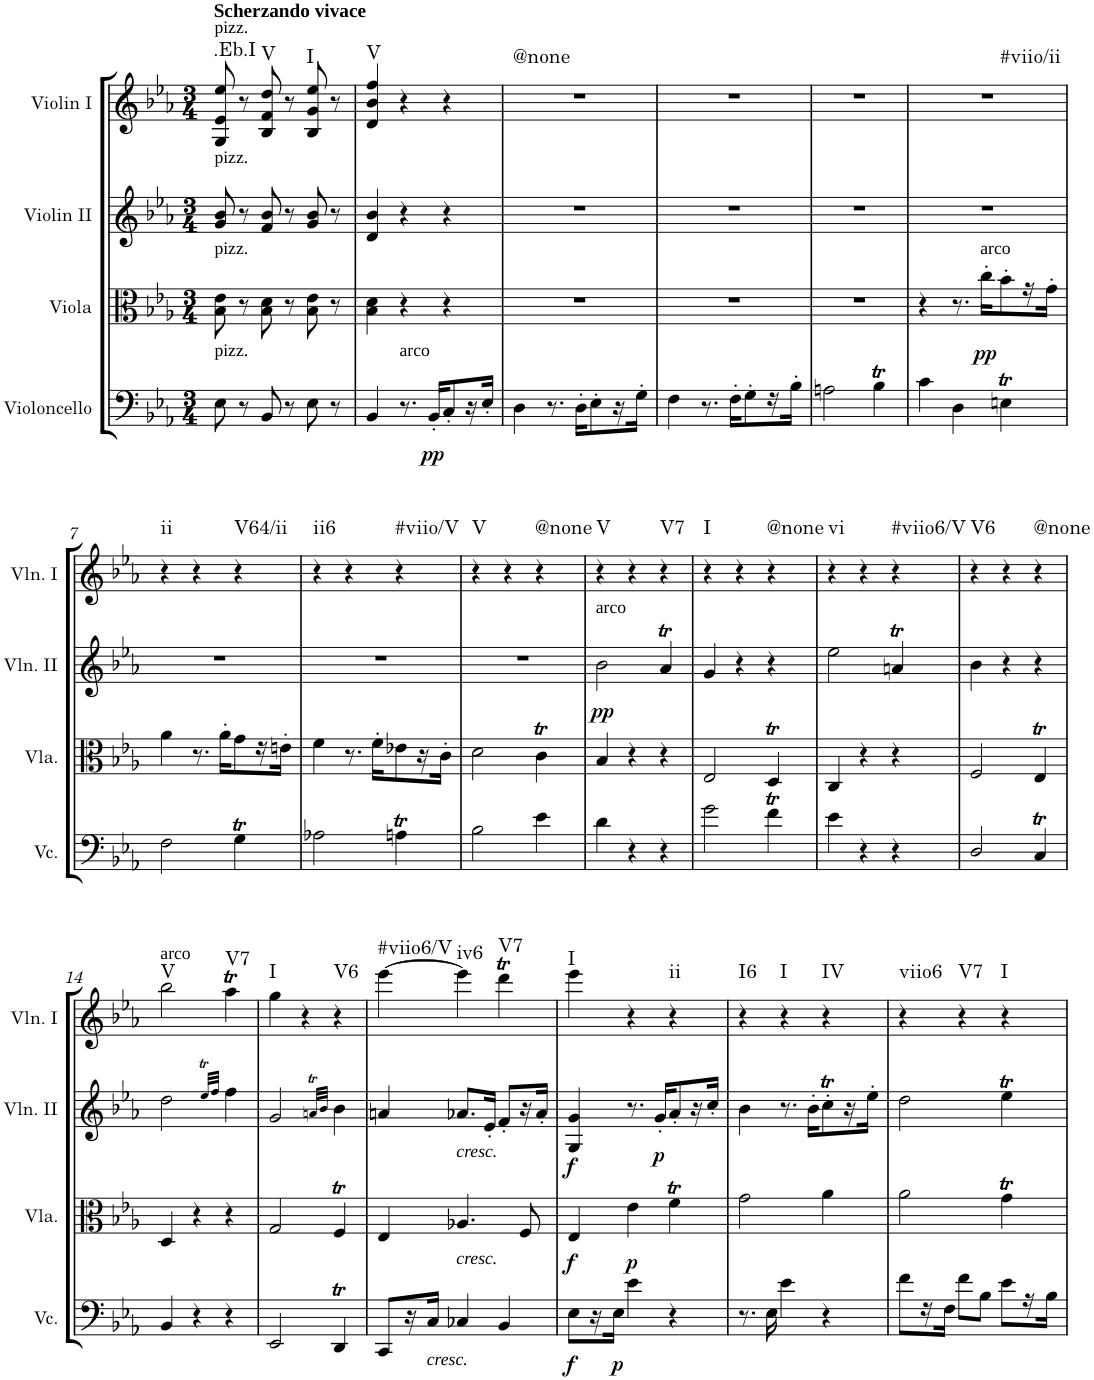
**kern	**dynam	**kern	**dynam	**kern	**dynam	**kern	**harte
*part4	*part4	*part3	*part3	*part2	*part2	*part1	*part1
*staff4	*staff4	*staff3	*staff3	*staff2	*staff2	*staff1	*
*I"Violoncello	*	*I"Viola	*	*I"Violin II	*	*I"Violin I	*
*I'Vc.	*	*I'Vla.	*	*I'Vln. II	*	*I'Vln. I	*
*clefF4	*	*clefC3	*	*clefG2	*	*clefG2	*
*k[b-e-a-]	*	*k[b-e-a-]	*	*k[b-e-a-]	*	*k[b-e-a-]	*
*E-:	*	*E-:	*	*E-:	*	*E-:	*
*M3/4	*	*M3/4	*	*M3/4	*	*M3/4	*
=1	=1	=1	=1	=1	=1	=1	=1
!	!	!	!	!	!	!LO:TX:a:t=pizz.	!
!	!	!	!	!	!	!LO:TX:a:B:t=Scherzando vivace	!
!	!	!	!	!LO:TX:a:t=pizz.	!	!	!
!	!	!LO:TX:a:t=pizz.	!	!	!	!	!
!LO:TX:a:t=pizz.	!	!	!	!	!	!	!LO:H:kt=.Eb.I
8E-\	.	8B-\ 8e-\	.	8g/ 8b-/	.	8G/ 8e-/ 8ee-/	N
8r	.	8r	.	8r	.	8r	.
!	!	!	!	!	!	!	!LO:H:kt=V
8BB-/	.	8B-\ 8d\	.	8f/ 8b-/	.	8B-/ 8f/ 8dd/	N
8r	.	8r	.	8r	.	8r	.
!	!	!	!	!	!	!	!LO:H:kt=I
8E-\	.	8B-\ 8e-\	.	8g/ 8b-/	.	8B-/ 8g/ 8ee-/	N
8r	.	8r	.	8r	.	8r	.
=2	=2	=2	=2	=2	=2	=2	=2
!	!	!	!	!	!	!	!LO:H:kt=V
4BB-/	.	4B-\ 4d\	.	4d/ 4b-/	.	4d/ 4b-/ 4ff/	N
!LO:TX:a:t=arco	!	!	!	!	!	!	!
8.r	.	4r	.	4r	.	4r	.
!	!LO:DY:b	!	!	!	!	!	!
16BB-'/KL	pp	.	.	.	.	.	.
8C'/	.	4r	.	4r	.	4r	.
16r	.	.	.	.	.	.	.
16E-'/JJ	.	.	.	.	.	.	.
=3	=3	=3	=3	=3	=3	=3	=3
!	!	!	!	!	!	!	!LO:H:kt=@none
4D\	.	2.r	.	2.r	.	2.r	N
8.r	.	.	.	.	.	.	.
16D'\KL	.	.	.	.	.	.	.
8E-'\	.	.	.	.	.	.	.
16r	.	.	.	.	.	.	.
16G'\JJ	.	.	.	.	.	.	.
=4	=4	=4	=4	=4	=4	=4	=4
4F\	.	2.r	.	2.r	.	2.r	.
8.r	.	.	.	.	.	.	.
16F'\KL	.	.	.	.	.	.	.
8G'\	.	.	.	.	.	.	.
16r	.	.	.	.	.	.	.
16B-'\JJ	.	.	.	.	.	.	.
=5	=5	=5	=5	=5	=5	=5	=5
2An\	.	2.r	.	2.r	.	2.r	.
4B-T\	.	.	.	.	.	.	.
=6	=6	=6	=6	=6	=6	=6	=6
!	!	!	!	!	!	!	!LO:H:kt=#viio/ii
4c\	.	4r	.	2.r	.	2.r	N
4D\	.	8.r	.	.	.	.	.
!	!	!LO:TX:a:t=arco	!	!	!	!	!
!	!	!	!LO:DY:b	!	!	!	!
.	.	16cc'\KL	pp	.	.	.	.
4Ent\	.	8b-'\	.	.	.	.	.
.	.	16r	.	.	.	.	.
.	.	16g'\JJ	.	.	.	.	.
!!LO:LB:g=z
=7	=7	=7	=7	=7	=7	=7	=7
!	!	!	!	!	!	!	!LO:H:kt=ii
2F\	.	4a-\	.	2.r	.	4r	N
.	.	8.r	.	.	.	4r	.
.	.	16a-'\KL	.	.	.	.	.
!	!	!	!	!	!	!	!LO:H:kt=V64/ii
4Gt\	.	8g\	.	.	.	4r	N
.	.	16r	.	.	.	.	.
.	.	16en'\JJ	.	.	.	.	.
=8	=8	=8	=8	=8	=8	=8	=8
!	!	!	!	!	!	!	!LO:H:kt=ii6
2A-X\	.	4f\	.	2.r	.	4r	N
.	.	8.r	.	.	.	4r	.
.	.	16f'\KL	.	.	.	.	.
!	!	!	!	!	!	!	!LO:H:kt=#viio/V
4Ant\	.	8e-X\	.	.	.	4r	N
.	.	16r	.	.	.	.	.
.	.	16c'\JJ	.	.	.	.	.
=9	=9	=9	=9	=9	=9	=9	=9
!	!	!	!	!	!	!	!LO:H:kt=V
2B-\	.	2d\	.	2.r	.	4r	N
.	.	.	.	.	.	4r	.
!	!	!	!	!	!	!	!LO:H:kt=@none
4e-\	.	4cT\	.	.	.	4r	N
=10	=10	=10	=10	=10	=10	=10	=10
!	!	!	!	!LO:TX:a:t=arco	!	!	!
!	!	!	!	!	!LO:DY:b	!	!LO:H:kt=V
4d\	.	4B-/	.	2b-\	pp	4r	N
4r	.	4r	.	.	.	4r	.
!	!	!	!	!	!	!	!LO:H:kt=V7
4r	.	4r	.	4a-T/	.	4r	N
=11	=11	=11	=11	=11	=11	=11	=11
!	!	!	!	!	!	!	!LO:H:kt=I
2g\	.	2E-/	.	4g/	.	4r	N
.	.	.	.	4r	.	4r	.
!	!	!	!	!	!	!	!LO:H:kt=@none
4fT\	.	4Dt/	.	4r	.	4r	N
=12	=12	=12	=12	=12	=12	=12	=12
!	!	!	!	!	!	!	!LO:H:kt=vi
4e-\	.	4C/	.	2ee-\	.	4r	N
4r	.	4r	.	.	.	4r	.
!	!	!	!	!	!	!	!LO:H:kt=#viio6/V
4r	.	4r	.	4ant/	.	4r	N
=13	=13	=13	=13	=13	=13	=13	=13
!	!	!	!	!	!	!	!LO:H:kt=V6
2D/	.	2F/	.	4b-\	.	4r	N
.	.	.	.	4r	.	4r	.
!	!	!	!	!	!	!	!LO:H:kt=@none
4CT/	.	4E-T/	.	4r	.	4r	N
!!LO:LB:g=z
=14	=14	=14	=14	=14	=14	=14	=14
!	!	!	!	!	!	!LO:TX:a:t=arco	!LO:H:kt=V
4BB-/	.	4D/	.	2dd\	.	2bb-\	N
4r	.	4r	.	.	.	.	.
.	.	.	.	32qee->/LLL	.	.	.
.	.	.	.	32qff/JJJ	.	.	.
!	!	!	!	!	!	!	!LO:H:kt=V7
4r	.	4r	.	4ff\	.	4aa-T\	N
=15	=15	=15	=15	=15	=15	=15	=15
!	!	!	!	!	!	!	!LO:H:kt=I
2EE-/	.	2G/	.	2g/	.	4gg\	N
.	.	.	.	.	.	4r	.
.	.	.	.	32qan>/LLL	.	.	.
.	.	.	.	32qb-/JJJ	.	.	.
!	!	!	!	!	!	!	!LO:H:kt=V6
4DDt/	.	4FT/	.	4b-\	.	4r	N
=16	=16	=16	=16	=16	=16	=16	=16
!	!	!	!	!	!	!	!LO:H:kt=#viio6/V
8CC/L	.	4E-/	.	4an/	.	[4eee-\	N
16r	.	.	.	.	.	.	.
!LO:TX:b:i:t=cresc.	!	!	!	!	!	!	!
16C/JJ	.	.	.	.	.	.	.
!	!	!	!	!LO:TX:b:i:t=cresc.	!	!	!
!	!	!LO:TX:b:i:t=cresc.	!	!	!	!	!LO:H:kt=iv6
4C-X/	.	4.A-X/	.	8.a-X/L	.	4eee-\]	N
.	.	.	.	16e-'/Jk	.	.	.
!	!	!	!	!	!	!	!LO:H:kt=V7
4BB-/	.	.	.	8f'/L	.	4dddt\	N
.	.	8F/	.	16r	.	.	.
.	.	.	.	16a-'/JJ	.	.	.
=17	=17	=17	=17	=17	=17	=17	=17
!	!LO:DY:b	!	!LO:DY:b	!	!	!	!
!	!	!	!LO:DY:n=1:a	!	!	!	!LO:H:kt=I
8E-\L	f	4E-/	f f	4G/ 4g/	.	4eee-\	N
16r	.	.	.	.	.	.	.
!	!LO:DY:b	!	!	!	!	!	!
16E-\JJ	p	.	.	.	.	.	.
!	!	!	!LO:DY:n=2:b	!	!	!	!
4e-\	.	4e-\	p	8.r	.	4r	.
!	!	!	!	!	!LO:DY:b	!	!
.	.	.	.	16g'/KL	p	.	.
!	!	!	!	!	!	!	!LO:H:kt=ii
4r	.	4fT\	.	8a-'/	.	4r	N
.	.	.	.	16r	.	.	.
.	.	.	.	16cc'/JJ	.	.	.
=18	=18	=18	=18	=18	=18	=18	=18
!	!	!	!	!	!	!	!LO:H:kt=I6
8.r	.	2g\	.	4b-\	.	4r	N
16E-\	.	.	.	.	.	.	.
!	!	!	!	!	!	!	!LO:H:kt=I
4e-\	.	.	.	8.r	.	4r	N
.	.	.	.	16b-'\KL	.	.	.
!	!	!	!	!	!	!	!LO:H:kt=IV
4r	.	4a-\	.	8ccT'\	.	4r	N
.	.	.	.	16r	.	.	.
.	.	.	.	16ee-'\JJ	.	.	.
=19	=19	=19	=19	=19	=19	=19	=19
!	!	!	!	!	!	!	!LO:H:kt=viio6
8f\L	.	2a-\	.	2dd\	.	4r	N
16r	.	.	.	.	.	.	.
16F\JJ	.	.	.	.	.	.	.
!	!	!	!	!	!	!	!LO:H:kt=V7
8f\L	.	.	.	.	.	4r	N
8B-\J	.	.	.	.	.	.	.
!	!	!	!	!	!	!	!LO:H:kt=I
8e-\L	.	4gt\	.	4ee-T\	.	4r	N
16r	.	.	.	.	.	.	.
16B-\JJ	.	.	.	.	.	.	.
=	=	=	=	=	=	=	=
*-	*-	*-	*-	*-	*-	*-	*-
